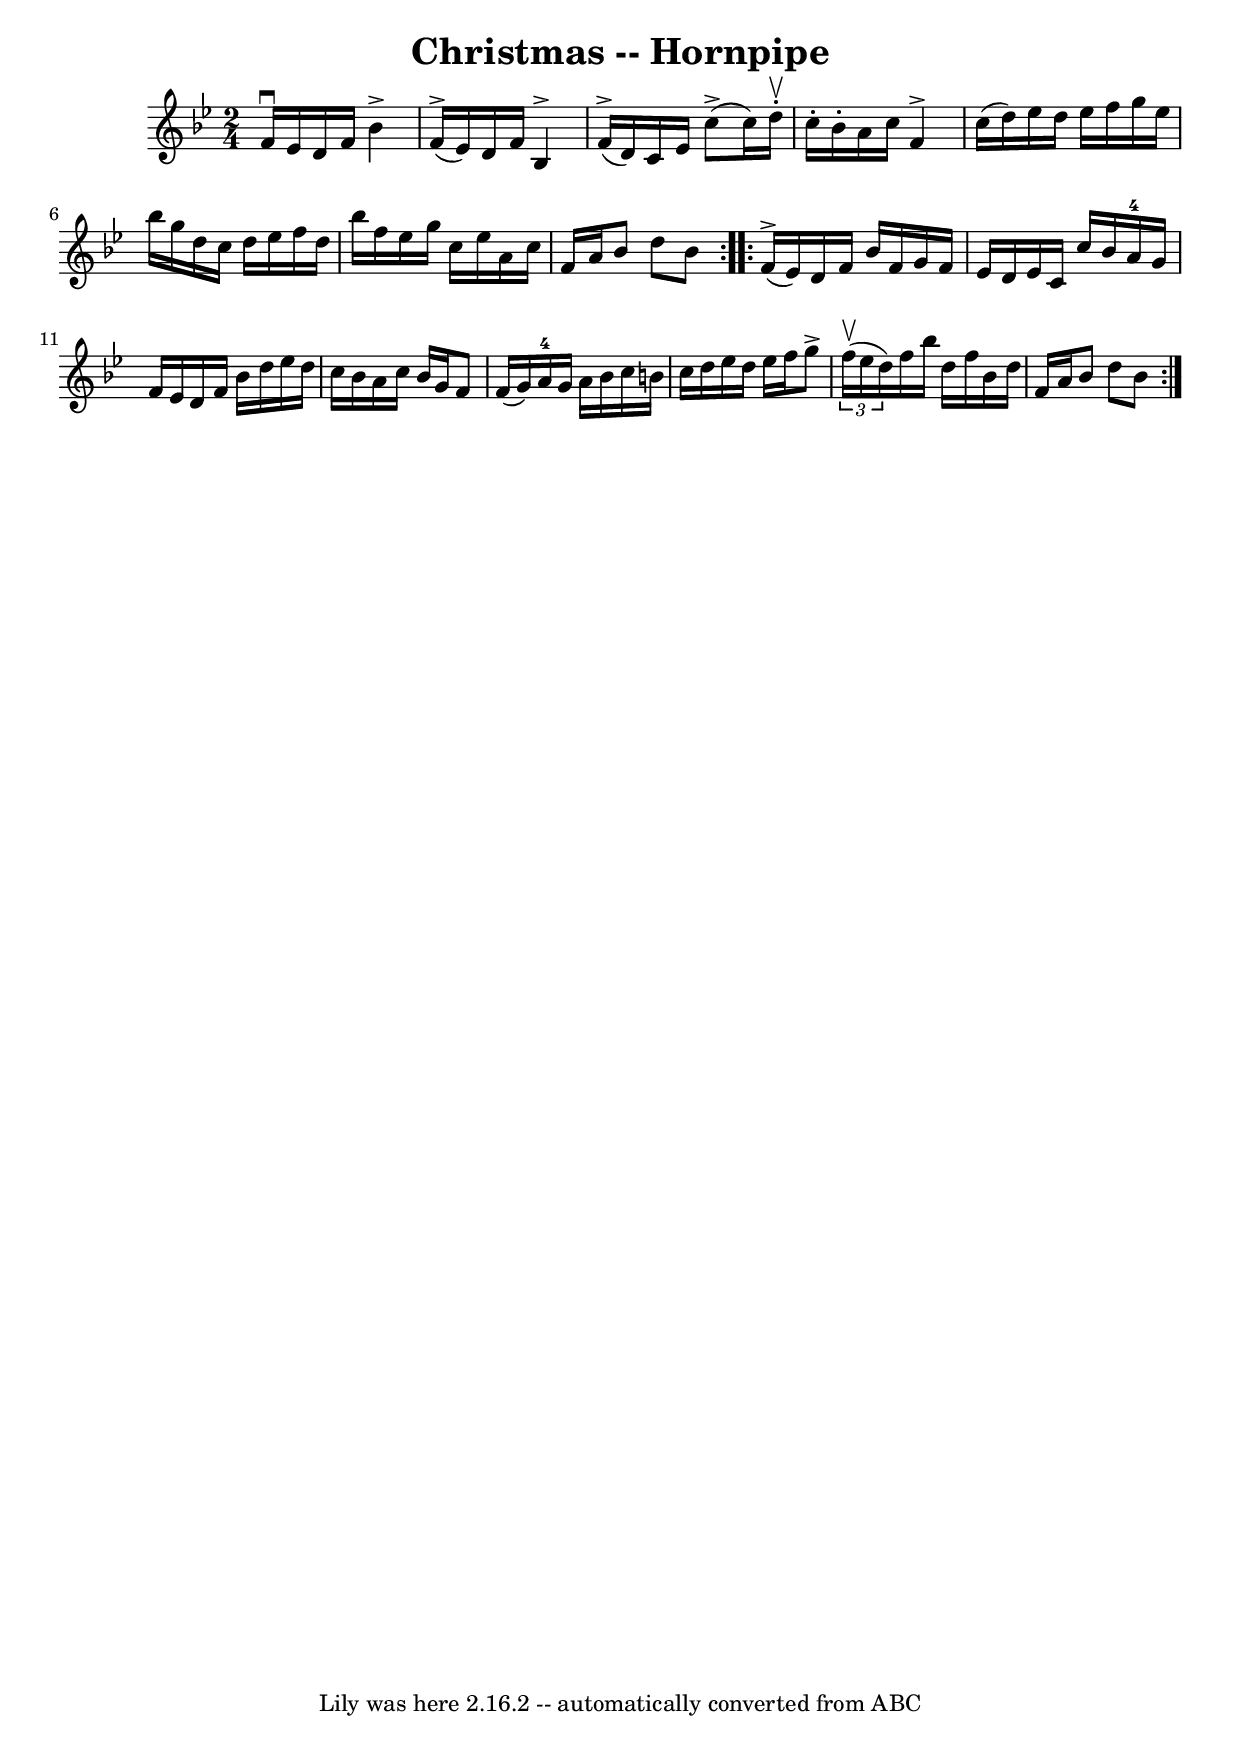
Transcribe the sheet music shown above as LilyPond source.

\version "2.7.40"
\include "Mammoth.ily"
\header {
	%% book = "Cole's 1000 Fiddle Tunes"
	crossRefNumber = "1"
	footnotes = "\\\\CHRISTMAS HORNPIPE. -- First lady balance to 1st and 2d gents, 3 hands round;\\\\First gent balance to 1st and 2d ladies, 3 hands round; First couple down the \\\\centre, back, cast off; right and left 4."
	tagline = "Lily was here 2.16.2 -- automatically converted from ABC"
	title = "Christmas -- Hornpipe"
}
voicedefault =  {


\repeat volta 2 {
\time 2/4 
\key bes \major f'16^\downbow ees'16    |
 d'16    
f'16 bes'4^\accent f'16 (^\accent ees'16)   |
 d'16    
f'16 bes4^\accent f'16 (^\accent d'16)   |
 c'16 ees'16 
 c''8 (^\accent c''16) d''16^\upbow-. c''16 -. bes'16 -.   
|
 a'16 c''16 f'4^\accent c''16 (d''16)   |
     
ees''16 d''16 ees''16 f''16 g''16 ees''16 bes''16 g''16    
|
 d''16 c''16 d''16 ees''16 f''16 d''16 bes''16    
f''16    |
 ees''16 g''16 c''16 ees''16 a'16 c''16    
f'16 a'16    |
 bes'8 d''8 bes'8    }     \repeat volta 2 {    
 f'16 (^\accent ees'16)   |
 d'16 f'16 bes'16 f'16    
g'16 f'16 ees'16 d'16    |
 ees'16 c'16 c''16 bes'16  
 a'16-4 g'16 f'16 ees'16    |
 d'16 f'16 bes'16    
d''16 ees''16 d''16 c''16 bes'16    |
 a'16 c''16    
bes'16 g'16 f'8 f'16 (g'16)   |
 a'16-4 g'16    
a'16 bes'16 c''16 b'16 c''16 d''16    |
 ees''16    
d''16 ees''16 f''16 g''8^\accent   \times 2/3 { f''16 (^\upbow   
ees''16 d''16) }   |
 f''16 bes''16 d''16 f''16    
bes'16 d''16 f'16 a'16    |
 bes'8 d''8 bes'8    }   
}

\score{
    <<

	\context Staff="default"
	{
	    \voicedefault 
	}

    >>
	\layout {
	}
	\midi {}
}
